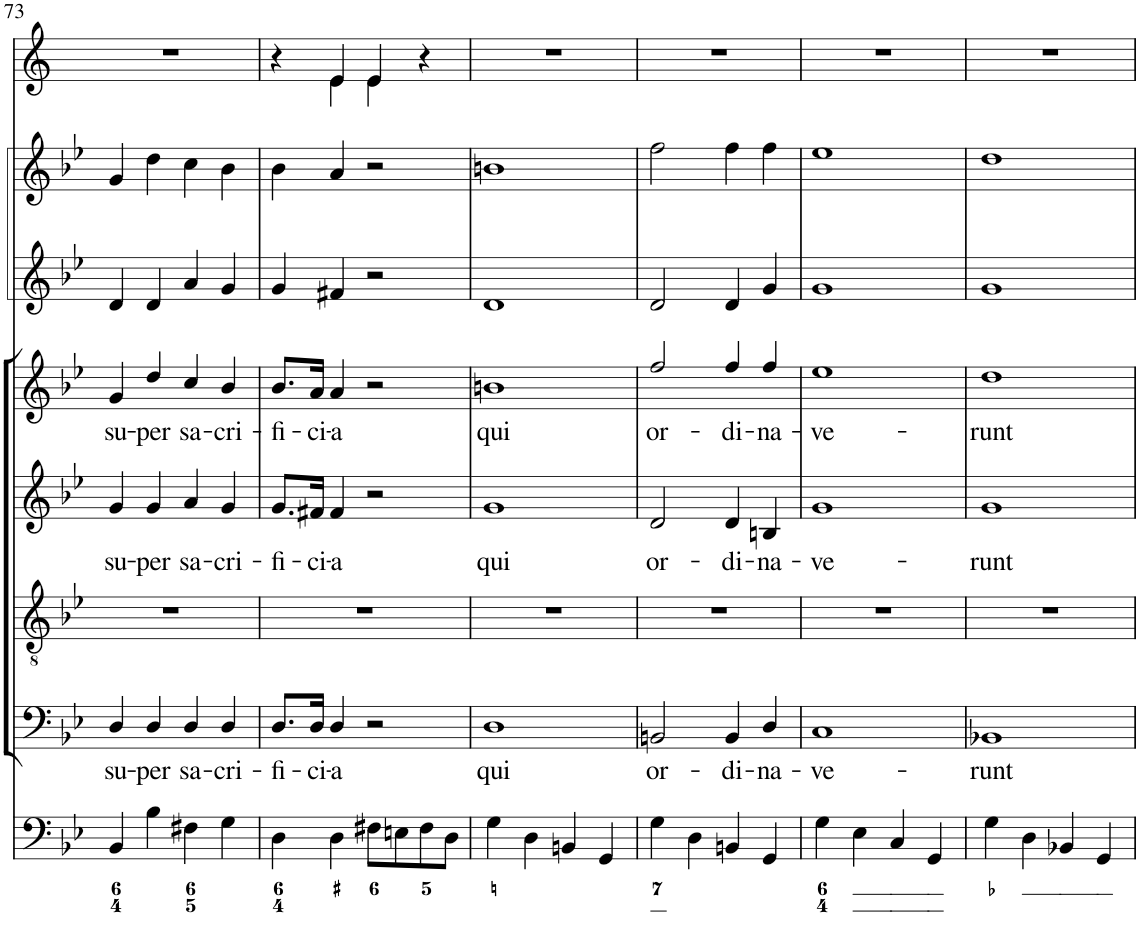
**kern	**kern	**text	**kern	**kern	**text	**kern	**text	**kern	**kern	**kern
*part8	*part7	*part7	*part6	*part5	*part5	*part4	*part4	*part3	*part2	*part1
*staff8	*staff7	*staff7	*staff6	*staff5	*staff5	*staff4	*staff4	*staff3	*staff2	*staff1
*I"Organ	*I"Voice	*	*I"Tenor	*I"Alto	*	*I"Voice	*	*I"Violino 2	*I"Violino 1	*I"Clarini in B[b]
*	*	*	*	*	*	*	*	*I'Vln	*I'Vln	*
!!LO:PB:g=z
*clefF4	*clefF4	*	*clefGv2	*clefG2	*	*clefG2	*	*clefG2	*clefG2	*clefG2
*	*	*	*	*	*	*	*	*	*	*Trd1c2
*k[b-e-]	*k[b-e-]	*	*k[b-e-]	*k[b-e-]	*	*k[b-e-]	*	*k[b-e-]	*k[b-e-]	*k[]
*M2/2	*M2/2	*	*M2/2	*M2/2	*	*M2/2	*	*M2/2	*M2/2	*M2/2
*met(c|)	*met(c|)	*	*met(c|)	*met(c|)	*	*met(c|)	*	*met(c|)	*met(c|)	*met(c|)
=73	=73	=73	=73	=73	=73	=73	=73	=73	=73	=73
!	!	!LO:LY:b	!	!	!LO:LY:b	!	!LO:LY:b	!	!	!
4BB-/	4D/	su-	1r	4g/	su-	4g/	su-	4d/	4g/	1r
!	!	!LO:LY:b	!	!	!LO:LY:b	!	!LO:LY:b	!	!	!
4B-\	4D/	-per	.	4g/	-per	4dd/	-per	4d/	4dd\	.
!	!	!LO:LY:b	!	!	!LO:LY:b	!	!LO:LY:b	!	!	!
4F#X\	4D/	sa-	.	4a/	sa-	4cc/	sa-	4a/	4cc\	.
!	!	!LO:LY:b	!	!	!LO:LY:b	!	!LO:LY:b	!	!	!
4G\	4D/	-cri-	.	4g/	-cri-	4b-/	-cri-	4g/	4b-\	.
=74	=74	=74	=74	=74	=74	=74	=74	=74	=74	=74
!	!	!LO:LY:b	!	!	!LO:LY:b	!	!LO:LY:b	!	!	!
*	*	*	*	*	*	*	*	*	*	*^
4D\	8.D/L	-fi-	1r	8.g/L	-fi-	8.b-/L	-fi-	4g/	4b-\	4r	4ryy
!	!	!LO:LY:b	!	!	!LO:LY:b	!	!LO:LY:b	!	!	!	!
.	16D/Jk	-ci-	.	16f#X/Jk	-ci-	16a/Jk	-ci-	.	.	.	.
!	!	!LO:LY:b	!	!	!LO:LY:b	!	!LO:LY:b	!	!	!	!
4D\	4D/	-a	.	4f#/	-a	4a/	-a	4f#X/	4a/	4e/	4e\
8F#X\L	2r	.	.	2r	.	2r	.	2r	2r	4e/	4e\
8En\	.	.	.	.	.	.	.	.	.	.	.
8F#\	.	.	.	.	.	.	.	.	.	4r	4ryy
8D\J	.	.	.	.	.	.	.	.	.	.	.
*	*	*	*	*	*	*	*	*	*	*v	*v
=75	=75	=75	=75	=75	=75	=75	=75	=75	=75	=75
!	!	!LO:LY:b	!	!	!LO:LY:b	!	!LO:LY:b	!	!	!
4G\	1D	qui	1r	1g	qui	1bn	qui	1d	1bn	1r
4D\	.	.	.	.	.	.	.	.	.	.
4BBn/	.	.	.	.	.	.	.	.	.	.
4GG/	.	.	.	.	.	.	.	.	.	.
=76	=76	=76	=76	=76	=76	=76	=76	=76	=76	=76
!	!	!LO:LY:b	!	!	!LO:LY:b	!	!LO:LY:b	!	!	!
4G\	2BBn/	or-	1r	2d/	or-	2ff/	or-	2d/	2ff\	1r
4D\	.	.	.	.	.	.	.	.	.	.
!	!	!LO:LY:b	!	!	!LO:LY:b	!	!LO:LY:b	!	!	!
4BBn/	4BB/	-di-	.	4d/	-di-	4ff/	-di-	4d/	4ff\	.
!	!	!LO:LY:b	!	!	!LO:LY:b	!	!LO:LY:b	!	!	!
4GG/	4D/	-na-	.	4Bn/	-na-	4ff/	-na-	4g/	4ff\	.
=77	=77	=77	=77	=77	=77	=77	=77	=77	=77	=77
!	!	!LO:LY:b	!	!	!LO:LY:b	!	!LO:LY:b	!	!	!
4G\	1C	-ve-	1r	1g	-ve-	1ee-	-ve-	1g	1ee-	1r
4E-\	.	.	.	.	.	.	.	.	.	.
4C/	.	.	.	.	.	.	.	.	.	.
4GG/	.	.	.	.	.	.	.	.	.	.
=78	=78	=78	=78	=78	=78	=78	=78	=78	=78	=78
!	!	!LO:LY:b	!	!	!LO:LY:b	!	!LO:LY:b	!	!	!
4G\	1BB-X	-runt	1r	1g	-runt	1dd	-runt	1g	1dd	1r
4D\	.	.	.	.	.	.	.	.	.	.
4BB-X/	.	.	.	.	.	.	.	.	.	.
4GG/	.	.	.	.	.	.	.	.	.	.
=	=	=	=	=	=	=	=	=	=	=
*-	*-	*-	*-	*-	*-	*-	*-	*-	*-	*-
